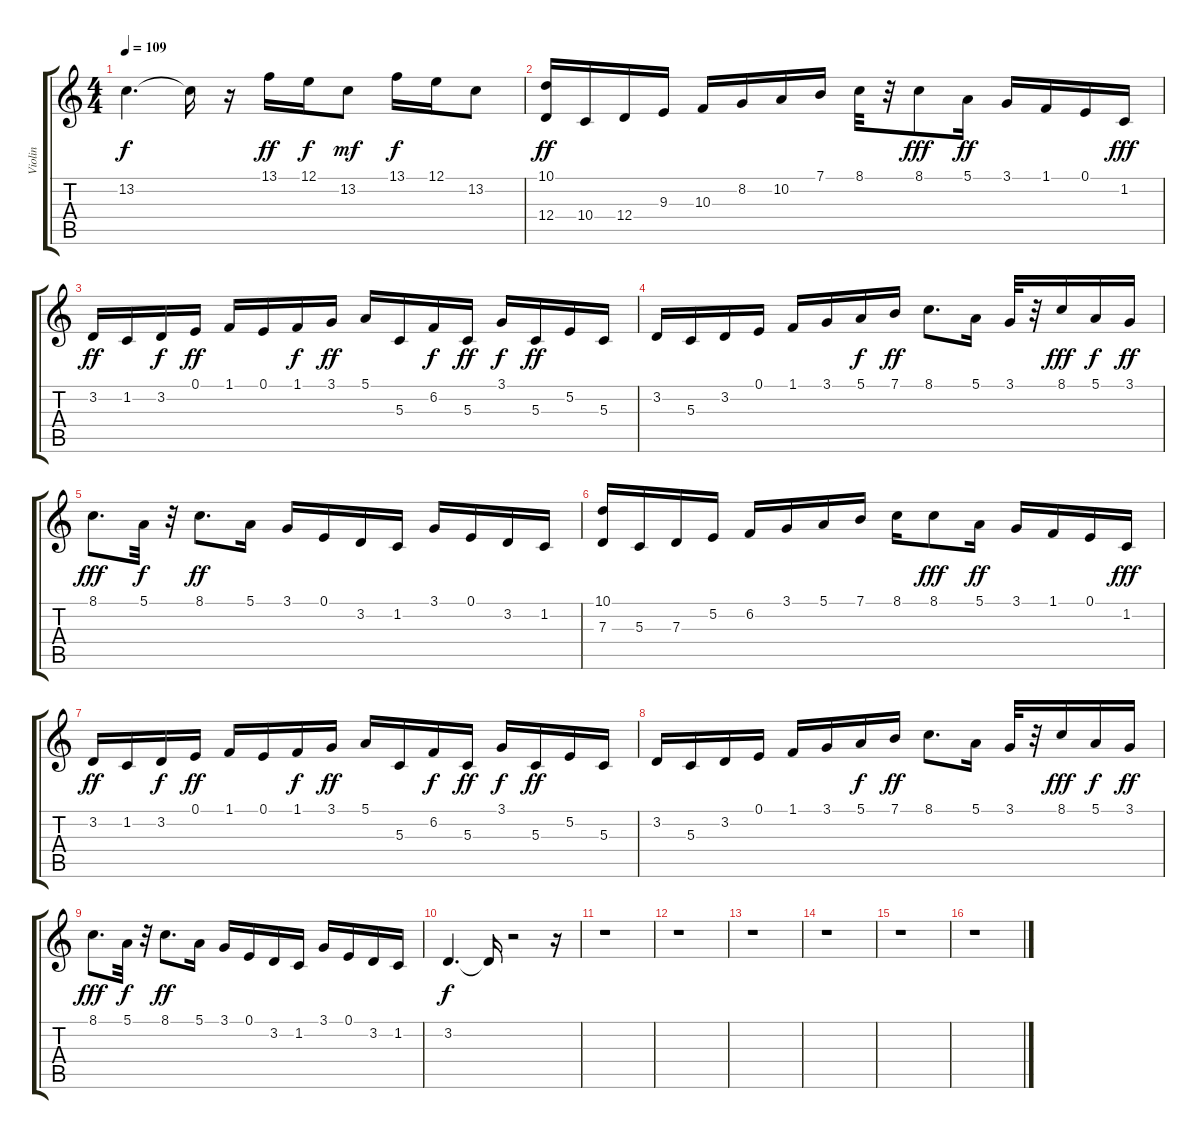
\track ("Violin" "Violin") {instrument violin}
\staff {score tabs}
\tuning (E4 B3 G3 D3 A2 E2) {hide}
\ts (4 4)
\tempo 109
\clef g2
\ks c
13.2{t}.4{d dy f} 13.2{t}.16 r.16 13.1.16{dy ff} 12.1.16{dy f} 13.2.8{dy mf} 13.1.16{dy f} 12.1.16 13.2.8 |
(10.1 12.4).16{dy ff} 10.4.16 12.4.16 9.3.16 10.3.16 8.2.16 10.2.16 7.1.16 8.1.32 r.32 8.1.8{dy fff} 5.1.16{dy ff} 3.1.16 1.1.16 0.1.16 1.2.16{dy fff} |
3.2.16{dy ff} 1.2.16 3.2.16{dy f} 0.1.16{dy ff} 1.1.16 0.1.16 1.1.16{dy f} 3.1.16{dy ff} 5.1.16 5.3.16 6.2.16{dy f} 5.3.16{dy ff} 3.1.16{dy f} 5.3.16{dy ff} 5.2.16 5.3.16 |
3.2.16 5.3.16 3.2.16 0.1.16 1.1.16 3.1.16 5.1.16{dy f} 7.1.16{dy ff} 8.1.8{d} 5.1.16 3.1.32 r.32 8.1.16{dy fff} 5.1.16{dy f} 3.1.16{dy ff} |
8.1.8{d dy fff} 5.1.32{dy f} r.32 8.1.8{d dy ff} 5.1.16 3.1.16 0.1.16 3.2.16 1.2.16 3.1.16 0.1.16 3.2.16 1.2.16 |
(10.1 7.3).16 5.3.16 7.3.16 5.2.16 6.2.16 3.1.16 5.1.16 7.1.16 8.1.16 8.1.8{dy fff} 5.1.16{dy ff} 3.1.16 1.1.16 0.1.16 1.2.16{dy fff} |
3.2.16{dy ff} 1.2.16 3.2.16{dy f} 0.1.16{dy ff} 1.1.16 0.1.16 1.1.16{dy f} 3.1.16{dy ff} 5.1.16 5.3.16 6.2.16{dy f} 5.3.16{dy ff} 3.1.16{dy f} 5.3.16{dy ff} 5.2.16 5.3.16 |
3.2.16 5.3.16 3.2.16 0.1.16 1.1.16 3.1.16 5.1.16{dy f} 7.1.16{dy ff} 8.1.8{d} 5.1.16 3.1.32 r.32 8.1.16{dy fff} 5.1.16{dy f} 3.1.16{dy ff} |
8.1.8{d dy fff} 5.1.32{dy f} r.32 8.1.8{d dy ff} 5.1.16 3.1.16 0.1.16 3.2.16 1.2.16 3.1.16 0.1.16 3.2.16 1.2.16 |
3.2.4{d dy f} 3.2{t}.16 r.2 r.16 |
r.1 |
r.1 |
r.1 |
r.1 |
r.1 |
r.1
